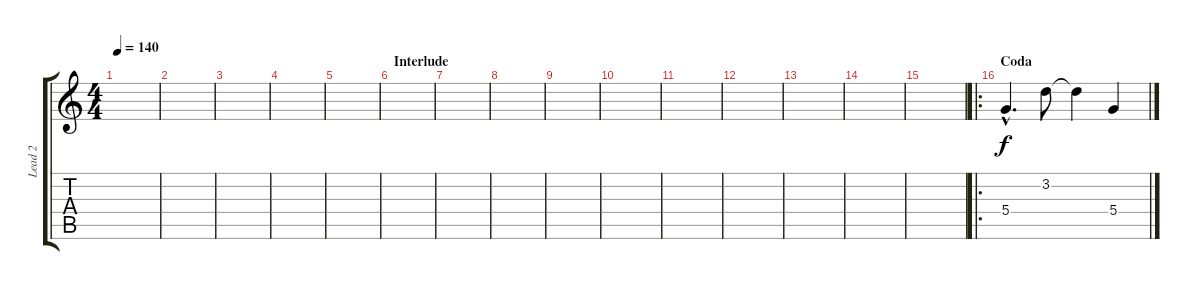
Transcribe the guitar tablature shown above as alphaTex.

\track ("Lead 2" "Lead 2") {instrument overdrivenguitar}
\staff {score tabs}
\tuning (E4 B3 G3 D3 A2 E2) {hide}
\ts (4 4)
\tempo 140
\clef g2
\ks c
|
|
|
|
|
\section ("" "Interlude")
|
|
|
|
|
|
|
|
|
|
\ro
\section ("" "Coda")
5.4{hac}.4{d} 3.2.8 3.2{t}.4 5.4.4
